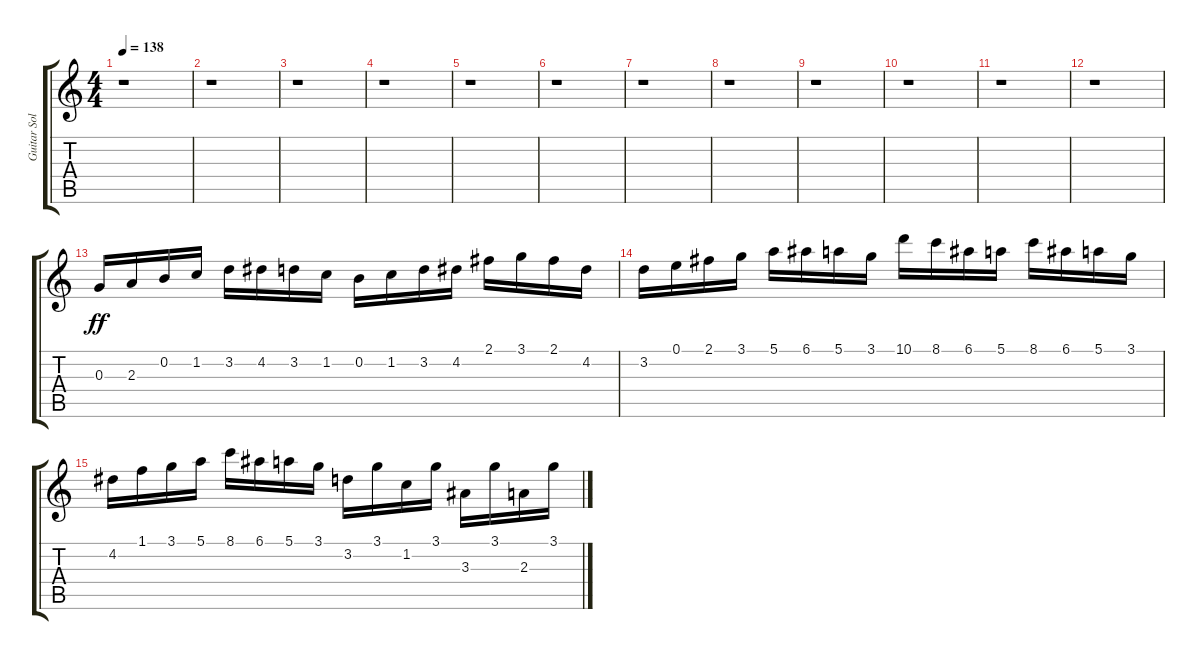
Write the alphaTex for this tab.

\track ("Guitar Solo" "Guitar Sol") {instrument overdrivenguitar}
\staff {score tabs}
\tuning (E4 B3 G3 D3 A2 E2) {hide}
\ts (4 4)
\tempo 138
\clef g2
\ks c
r.1{dy f} |
r.1 |
r.1 |
r.1 |
r.1 |
r.1 |
r.1 |
r.1 |
r.1 |
r.1 |
r.1 |
r.1 |
0.3.16{dy ff} 2.3.16 0.2.16 1.2.16 3.2.16 4.2.16 3.2.16 1.2.16 0.2.16 1.2.16 3.2.16 4.2.16 2.1.16 3.1.16 2.1.16 4.2.16 |
3.2.16 0.1.16 2.1.16 3.1.16 5.1.16 6.1.16 5.1.16 3.1.16 10.1.16 8.1.16 6.1.16 5.1.16 8.1.16 6.1.16 5.1.16 3.1.16 |
4.2.16 1.1.16 3.1.16 5.1.16 8.1.16 6.1.16 5.1.16 3.1.16 3.2.16 3.1.16 1.2.16 3.1.16 3.3.16 3.1.16 2.3.16 3.1.16
